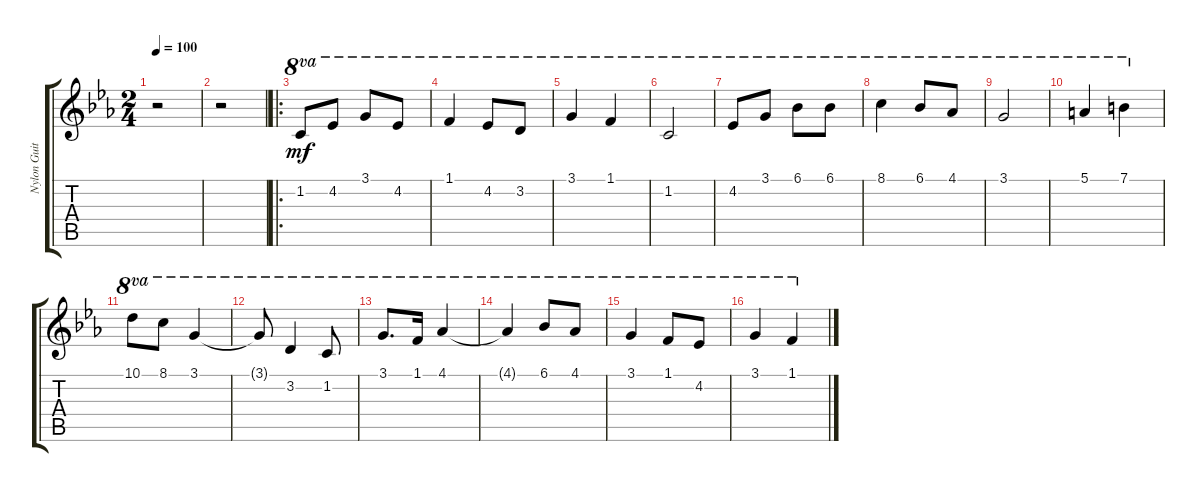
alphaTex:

\track ("Nylon Guitar" "Nylon Guit") {instrument acousticguitarnylon}
\staff {score tabs}
\tuning (E4 B3 G3 D3 A2 E2) {hide}
\ts (2 4)
\tempo 100
\clef g2
\ks cminor
r.2{dy mf instrument acousticguitarnylon} |
r.2 |
\ro
1.2.8{ot 8va} 4.2.8{ot 8va} 3.1.8{ot 8va} 4.2.8{ot 8va} |
1.1.4{ot 8va} 4.2.8{ot 8va} 3.2.8{ot 8va} |
3.1.4{ot 8va} 1.1.4{ot 8va} |
1.2.2{ot 8va} |
4.2.8{ot 8va} 3.1.8{ot 8va} 6.1.8{ot 8va} 6.1.8{ot 8va} |
8.1.4{ot 8va} 6.1.8{ot 8va} 4.1.8{ot 8va} |
3.1.2{ot 8va} |
5.1.4{ot 8va} 7.1.4{ot 8va} |
10.1.8{ot 8va} 8.1.8{ot 8va} 3.1.4{ot 8va} |
3.1{t}.8{ot 8va} 3.2.4{ot 8va} 1.2.8{ot 8va} |
3.1.8{d ot 8va} 1.1.16{ot 8va} 4.1.4{ot 8va} |
4.1{t}.4{ot 8va} 6.1.8{ot 8va} 4.1.8{ot 8va} |
3.1.4{ot 8va} 1.1.8{ot 8va} 4.2.8{ot 8va} |
3.1.4{ot 8va} 1.1.4{ot 8va}
